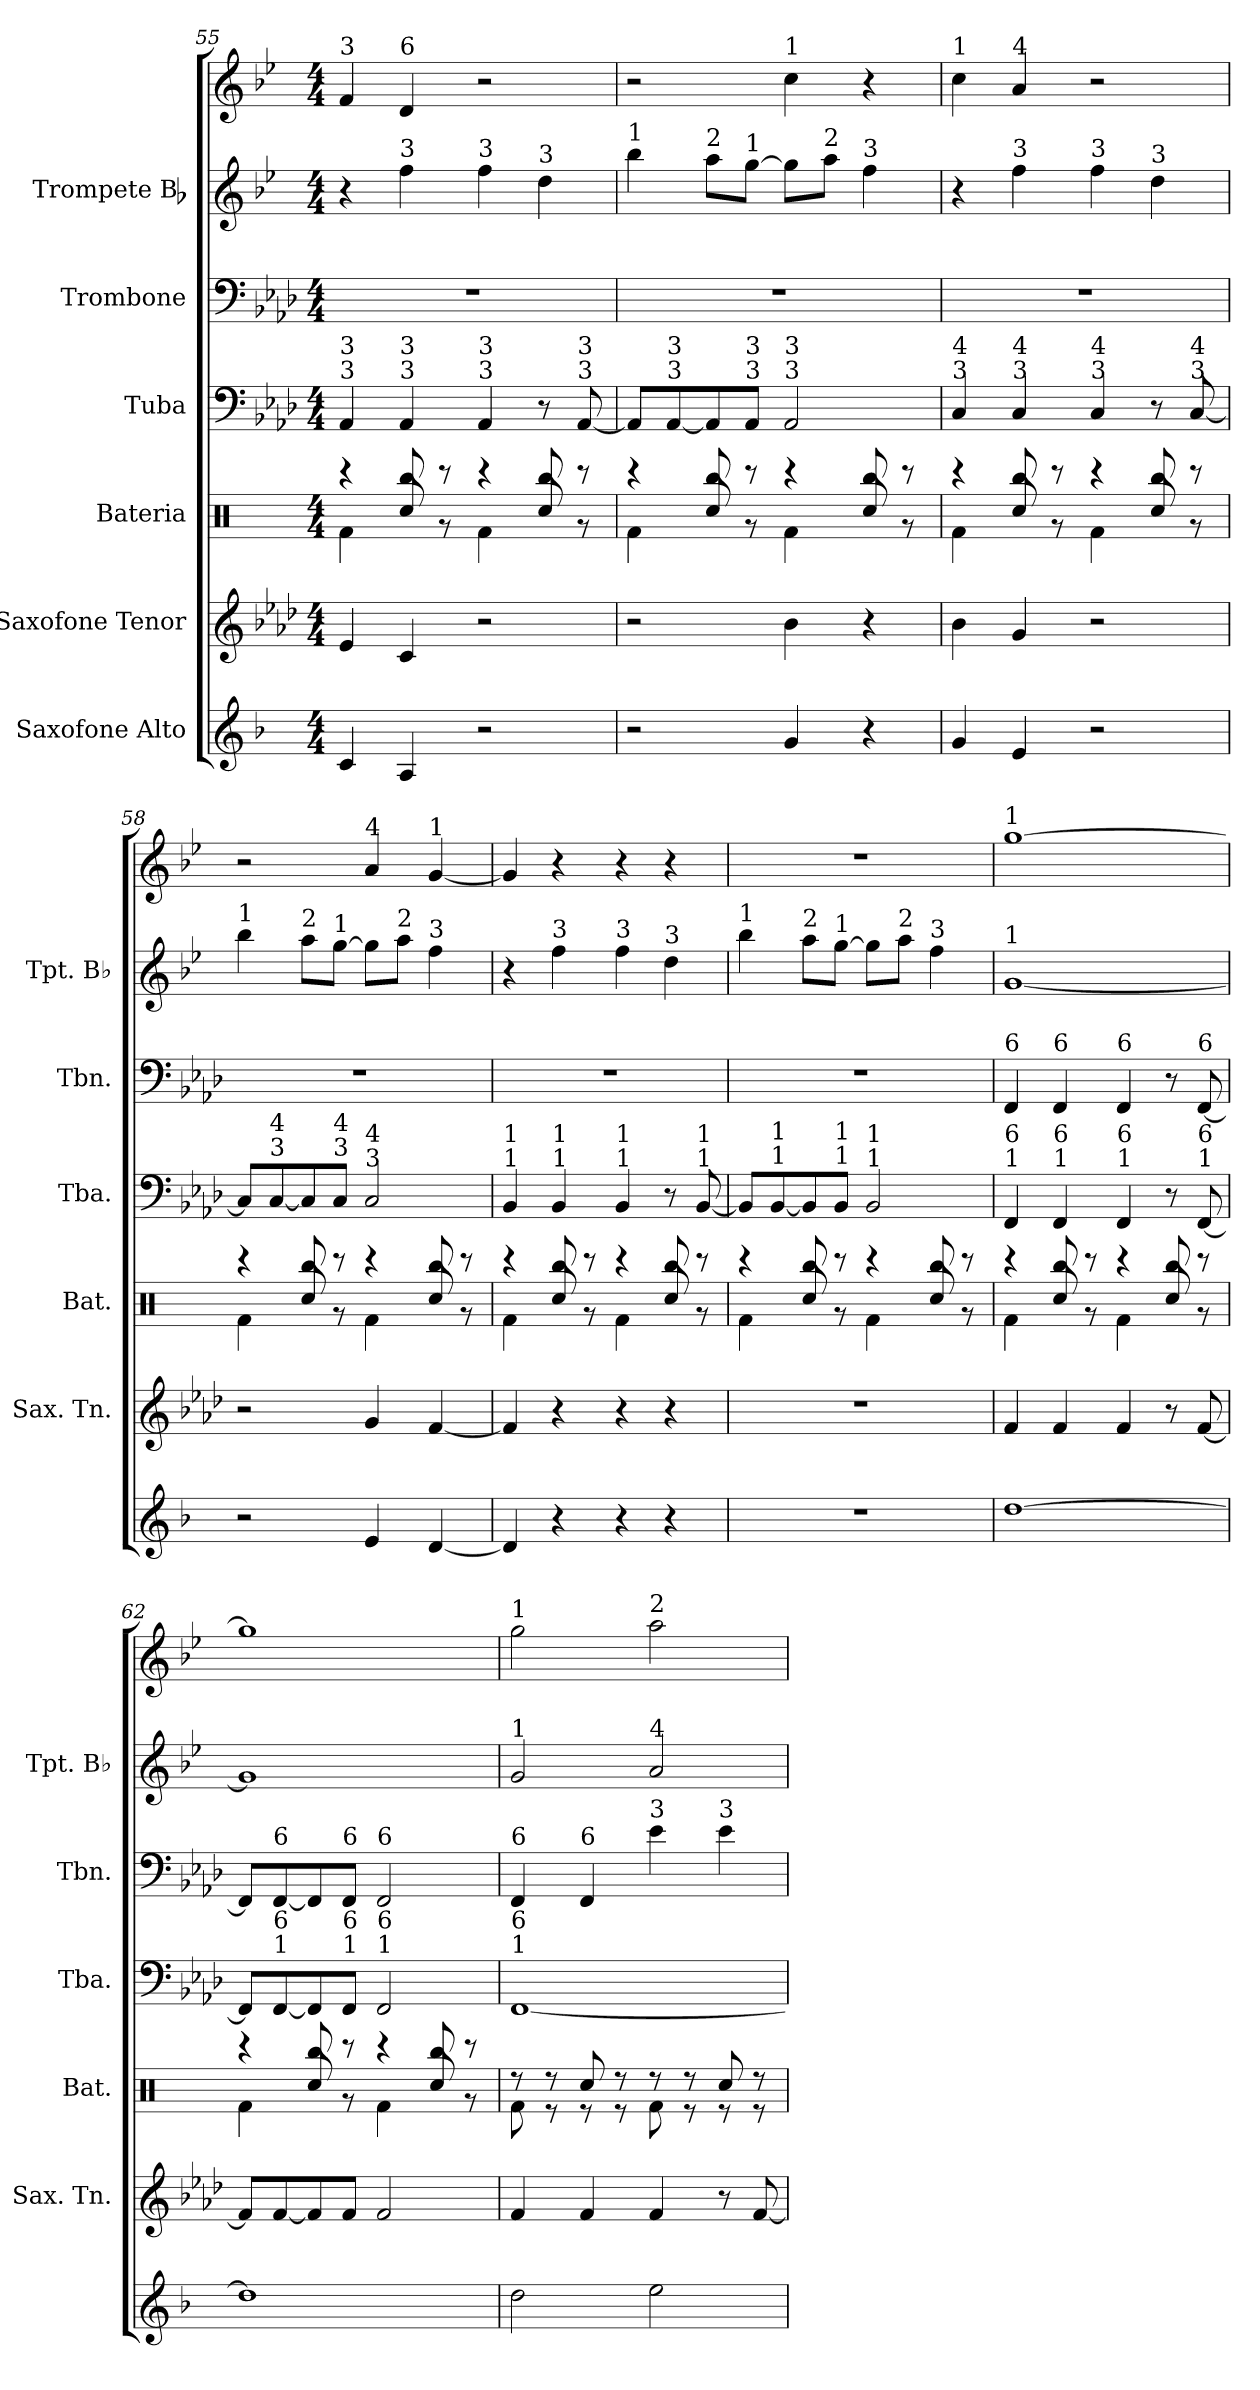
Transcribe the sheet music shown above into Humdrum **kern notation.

**kern	**kern	**kern	**kern	**kern	**kern	**kern
*part6	*part5	*part4	*part3	*part2	*part1	*part1
*staff7	*staff6	*staff5	*staff4	*staff3	*staff2	*staff1
*I"Saxofone Alto	*I"Saxofone Tenor	*I"Bateria	*I"Tuba	*I"Trombone	*I"Trompete Bb	*
*	*I'Sax. Tn.	*I'Bat.	*I'Tba.	*I'Tbn.	*I'Tpt. Bb	*
*clefG2	*clefG2	*clefX	*clefF4	*clefF4	*clefG2	*clefG2
*ITrd5c9	*ITrd8c14	*	*	*	*ITrd1c2	*ITrd1c2
*k[b-e-a-d-]	*k[b-e-a-d-]	*k[]	*k[b-e-a-d-]	*k[b-e-a-d-]	*k[b-e-a-d-]	*k[b-e-a-d-]
*M4/4	*M4/4	*M4/4	*M4/4	*M4/4	*M4/4	*M4/4
=55	=55	=55	=55	=55	=55	=55
*	*	*^	*	*	*	*
!	!	!	!	!	!	!	!LO:TX:a:t=3
!	!	!	!	!LO:TX:a:t=3	!	!	!
!	!	!	!	!LO:TX:a:t=3	!	!	!
4E-/	4E-/	4r	4Rf\	4AA-/	1r	4r	4e-/
!	!	!	!	!	!	!	!LO:TX:a:t=6
!	!	!	!	!	!	!LO:TX:a:t=3	!
!	!	!	!	!LO:TX:a:t=3	!	!	!
!	!	!	!	!LO:TX:a:t=3	!	!	!
4C/	4C/	8Rbb/	8Rcc/	4AA-/	.	4ee-\	4c/
.	.	8r	8r	.	.	.	.
!	!	!	!	!	!	!LO:TX:a:t=3	!
!	!	!	!	!LO:TX:a:t=3	!	!	!
!	!	!	!	!LO:TX:a:t=3	!	!	!
2r	2r	4r	4Rf\	4AA-/	.	4ee-\	2r
!	!	!	!	!	!	!LO:TX:a:t=3	!
.	.	8Rbb/	8Rcc/	8r	.	4cc\	.
!	!	!	!	!LO:TX:a:t=3	!	!	!
!	!	!	!	!LO:TX:a:t=3	!	!	!
.	.	8r	8r	[8AA-/	.	.	.
=56	=56	=56	=56	=56	=56	=56	=56
!	!	!	!	!	!	!LO:TX:a:t=1	!
2r	2r	4r	4Rf\	8AA-/L]	1r	4aa-\	2r
!	!	!	!	!LO:TX:a:t=3	!	!	!
!	!	!	!	!LO:TX:a:t=3	!	!	!
.	.	.	.	[8AA-/	.	.	.
!	!	!	!	!	!	!LO:TX:a:t=2	!
.	.	8Rbb/	8Rcc/	8AA-/]	.	8gg\L	.
!	!	!	!	!	!	!LO:TX:a:t=1	!
!	!	!	!	!LO:TX:a:t=3	!	!	!
!	!	!	!	!LO:TX:a:t=3	!	!	!
.	.	8r	8r	8AA-/J	.	[8ff\J	.
!	!	!	!	!	!	!	!LO:TX:a:t=1
!	!	!	!	!LO:TX:a:t=3	!	!	!
!	!	!	!	!LO:TX:a:t=3	!	!	!
4B-/	4B-\	4r	4Rf\	2AA-/	.	8ff\L]	4b-\
!	!	!	!	!	!	!LO:TX:a:t=2	!
.	.	.	.	.	.	8gg\J	.
!	!	!	!	!	!	!LO:TX:a:t=3	!
4r	4r	8Rbb/	8Rcc/	.	.	4ee-\	4r
.	.	8r	8r	.	.	.	.
!!LO:PB:g=z
=57	=57	=57	=57	=57	=57	=57	=57
!	!	!	!	!	!	!	!LO:TX:a:t=1
!	!	!	!	!LO:TX:a:t=3	!	!	!
!	!	!	!	!LO:TX:a:t=4	!	!	!
4B-/	4B-\	4r	4Rf\	4C/	1r	4r	4b-\
!	!	!	!	!	!	!	!LO:TX:a:t=4
!	!	!	!	!	!	!LO:TX:a:t=3	!
!	!	!	!	!LO:TX:a:t=3	!	!	!
!	!	!	!	!LO:TX:a:t=4	!	!	!
4G/	4G/	8Rbb/	8Rcc/	4C/	.	4ee-\	4g/
.	.	8r	8r	.	.	.	.
!	!	!	!	!	!	!LO:TX:a:t=3	!
!	!	!	!	!LO:TX:a:t=3	!	!	!
!	!	!	!	!LO:TX:a:t=4	!	!	!
2r	2r	4r	4Rf\	4C/	.	4ee-\	2r
!	!	!	!	!	!	!LO:TX:a:t=3	!
.	.	8Rbb/	8Rcc/	8r	.	4cc\	.
!	!	!	!	!LO:TX:a:t=3	!	!	!
!	!	!	!	!LO:TX:a:t=4	!	!	!
.	.	8r	8r	[8C/	.	.	.
=58	=58	=58	=58	=58	=58	=58	=58
!	!	!	!	!	!	!LO:TX:a:t=1	!
2r	2r	4r	4Rf\	8C/L]	1r	4aa-\	2r
!	!	!	!	!LO:TX:a:t=3	!	!	!
!	!	!	!	!LO:TX:a:t=4	!	!	!
.	.	.	.	[8C/	.	.	.
!	!	!	!	!	!	!LO:TX:a:t=2	!
.	.	8Rbb/	8Rcc/	8C/]	.	8gg\L	.
!	!	!	!	!	!	!LO:TX:a:t=1	!
!	!	!	!	!LO:TX:a:t=3	!	!	!
!	!	!	!	!LO:TX:a:t=4	!	!	!
.	.	8r	8r	8C/J	.	[8ff\J	.
!	!	!	!	!	!	!	!LO:TX:a:t=4
!	!	!	!	!LO:TX:a:t=3	!	!	!
!	!	!	!	!LO:TX:a:t=4	!	!	!
4G/	4G/	4r	4Rf\	2C/	.	8ff\L]	4g/
!	!	!	!	!	!	!LO:TX:a:t=2	!
.	.	.	.	.	.	8gg\J	.
!	!	!	!	!	!	!	!LO:TX:a:t=1
!	!	!	!	!	!	!LO:TX:a:t=3	!
[4F/	[4F/	8Rbb/	8Rcc/	.	.	4ee-\	[4f/
.	.	8r	8r	.	.	.	.
=59	=59	=59	=59	=59	=59	=59	=59
!	!	!	!	!LO:TX:a:t=1	!	!	!
!	!	!	!	!LO:TX:a:t=1	!	!	!
4F/]	4F/]	4r	4Rf\	4BB-/	1r	4r	4f/]
!	!	!	!	!	!	!LO:TX:a:t=3	!
!	!	!	!	!LO:TX:a:t=1	!	!	!
!	!	!	!	!LO:TX:a:t=1	!	!	!
4r	4r	8Rbb/	8Rcc/	4BB-/	.	4ee-\	4r
.	.	8r	8r	.	.	.	.
!	!	!	!	!	!	!LO:TX:a:t=3	!
!	!	!	!	!LO:TX:a:t=1	!	!	!
!	!	!	!	!LO:TX:a:t=1	!	!	!
4r	4r	4r	4Rf\	4BB-/	.	4ee-\	4r
!	!	!	!	!	!	!LO:TX:a:t=3	!
4r	4r	8Rbb/	8Rcc/	8r	.	4cc\	4r
!	!	!	!	!LO:TX:a:t=1	!	!	!
!	!	!	!	!LO:TX:a:t=1	!	!	!
.	.	8r	8r	[8BB-/	.	.	.
=60	=60	=60	=60	=60	=60	=60	=60
!	!	!	!	!	!	!LO:TX:a:t=1	!
1r	1r	4r	4Rf\	8BB-/L]	1r	4aa-\	1r
!	!	!	!	!LO:TX:a:t=1	!	!	!
!	!	!	!	!LO:TX:a:t=1	!	!	!
.	.	.	.	[8BB-/	.	.	.
!	!	!	!	!	!	!LO:TX:a:t=2	!
.	.	8Rbb/	8Rcc/	8BB-/]	.	8gg\L	.
!	!	!	!	!	!	!LO:TX:a:t=1	!
!	!	!	!	!LO:TX:a:t=1	!	!	!
!	!	!	!	!LO:TX:a:t=1	!	!	!
.	.	8r	8r	8BB-/J	.	[8ff\J	.
!	!	!	!	!LO:TX:a:t=1	!	!	!
!	!	!	!	!LO:TX:a:t=1	!	!	!
.	.	4r	4Rf\	2BB-/	.	8ff\L]	.
!	!	!	!	!	!	!LO:TX:a:t=2	!
.	.	.	.	.	.	8gg\J	.
!	!	!	!	!	!	!LO:TX:a:t=3	!
.	.	8Rbb/	8Rcc/	.	.	4ee-\	.
.	.	8r	8r	.	.	.	.
!!LO:PB:g=z
=61	=61	=61	=61	=61	=61	=61	=61
!	!	!	!	!	!	!	!LO:TX:a:t=1
!	!	!	!	!	!	!LO:TX:a:t=1	!
!	!	!	!	!	!LO:TX:a:t=6	!	!
!	!	!	!	!LO:TX:a:t=1	!	!	!
!	!	!	!	!LO:TX:a:t=6	!	!	!
[1f	4F/	4r	4Rf\	4FF/	4FF/	[1f	[1ff
!	!	!	!	!	!LO:TX:a:t=6	!	!
!	!	!	!	!LO:TX:a:t=1	!	!	!
!	!	!	!	!LO:TX:a:t=6	!	!	!
.	4F/	8Rbb/	8Rcc/	4FF/	4FF/	.	.
.	.	8r	8r	.	.	.	.
!	!	!	!	!	!LO:TX:a:t=6	!	!
!	!	!	!	!LO:TX:a:t=1	!	!	!
!	!	!	!	!LO:TX:a:t=6	!	!	!
.	4F/	4r	4Rf\	4FF/	4FF/	.	.
.	8r	8Rbb/	8Rcc/	8r	8r	.	.
!	!	!	!	!	!LO:TX:a:t=6	!	!
!	!	!	!	!LO:TX:a:t=1	!	!	!
!	!	!	!	!LO:TX:a:t=6	!	!	!
.	[8F/	8r	8r	[8FF/	[8FF/	.	.
=62	=62	=62	=62	=62	=62	=62	=62
1f]	8F/L]	4r	4Rf\	8FF/L]	8FF/L]	1f]	1ff]
!	!	!	!	!	!LO:TX:a:t=6	!	!
!	!	!	!	!LO:TX:a:t=1	!	!	!
!	!	!	!	!LO:TX:a:t=6	!	!	!
.	[8F/	.	.	[8FF/	[8FF/	.	.
.	8F/]	8Rbb/	8Rcc/	8FF/]	8FF/]	.	.
!	!	!	!	!	!LO:TX:a:t=6	!	!
!	!	!	!	!LO:TX:a:t=1	!	!	!
!	!	!	!	!LO:TX:a:t=6	!	!	!
.	8F/J	8r	8r	8FF/J	8FF/J	.	.
!	!	!	!	!	!LO:TX:a:t=6	!	!
!	!	!	!	!LO:TX:a:t=1	!	!	!
!	!	!	!	!LO:TX:a:t=6	!	!	!
.	2F/	4r	4Rf\	2FF/	2FF/	.	.
.	.	8Rbb/	8Rcc/	.	.	.	.
.	.	8r	8r	.	.	.	.
=63	=63	=63	=63	=63	=63	=63	=63
!	!	!	!	!	!	!	!LO:TX:a:t=1
!	!	!	!	!	!	!LO:TX:a:t=1	!
!	!	!	!	!	!LO:TX:a:t=6	!	!
!	!	!	!	!LO:TX:a:t=1	!	!	!
!	!	!	!	!LO:TX:a:t=6	!	!	!
2f\	4F/	8r	8Rf\	[1FF	4FF/	2f/	2ff\
.	.	8r	8r	.	.	.	.
!	!	!	!	!	!LO:TX:a:t=6	!	!
.	4F/	8Rcc/	8r	.	4FF/	.	.
.	.	8r	8r	.	.	.	.
!	!	!	!	!	!	!	!LO:TX:a:t=2
!	!	!	!	!	!	!LO:TX:a:t=4	!
!	!	!	!	!	!LO:TX:a:t=3	!	!
2g\	4F/	8r	8Rf\	.	4e-\	2g/	2gg\
.	.	8r	8r	.	.	.	.
!	!	!	!	!	!LO:TX:a:t=3	!	!
.	8r	8Rcc/	8r	.	4e-\	.	.
.	[8F/	8r	8r	.	.	.	.
*	*	*v	*v	*	*	*	*
=	=	=	=	=	=	=
*-	*-	*-	*-	*-	*-	*-
